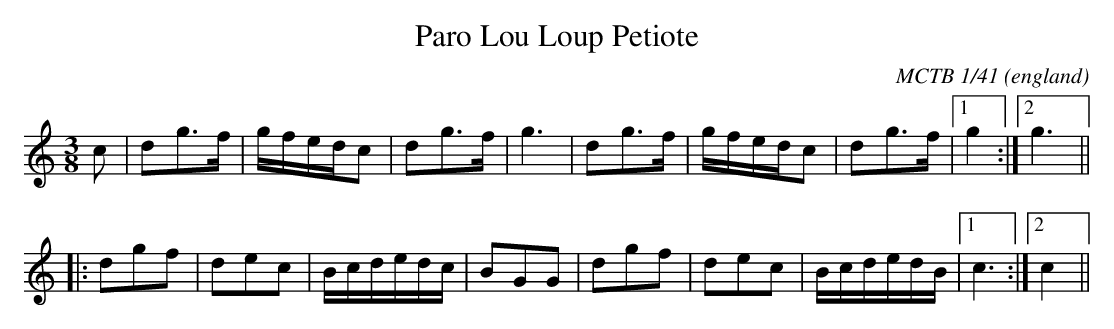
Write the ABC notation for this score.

X:1
T:Paro Lou Loup Petiote
O:england
C:MCTB 1/41
M:3/8
L:1/8
K:C
c|dg>f|g/f/e/d/c|dg>f|g3|\
dg>f|g/f/e/d/c|dg>f|1 g2:|2 g3||
|:dgf|dec|B/c/d/e/d/c/|BGG|\
dgf|dec|B/c/d/e/d/B/|1 c3:|2 c2||
